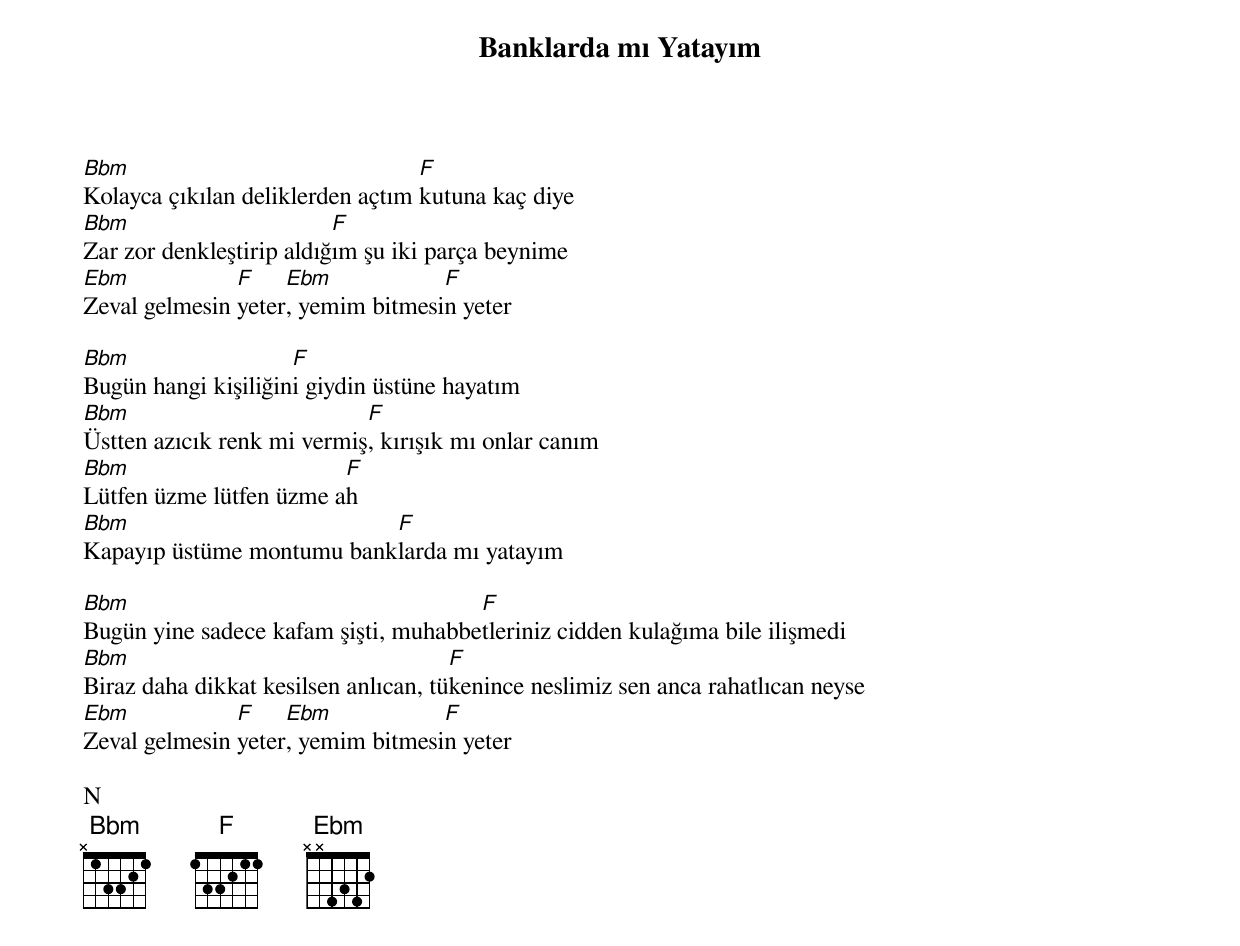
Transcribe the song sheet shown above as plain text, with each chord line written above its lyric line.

{title: Banklarda mı Yatayım}
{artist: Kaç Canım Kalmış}

Bbm                               F
Kolayca çıkılan deliklerden açtım kutuna kaç diye
Bbm                       F
Zar zor denkleştirip aldığım şu iki parça beynime
Ebm            F    Ebm            F
Zeval gelmesin yeter, yemim bitmesin yeter

Bbm                  F
Bugün hangi kişiliğini giydin üstüne hayatım
Bbm                         F
Üstten azıcık renk mi vermiş, kırışık mı onlar canım
Bbm                      F
Lütfen üzme lütfen üzme ah
Bbm                        F
Kapayıp üstüme montumu banklarda mı yatayım

Bbm                                   F
Bugün yine sadece kafam şişti, muhabbetleriniz cidden kulağıma bile ilişmedi
Bbm                                   F
Biraz daha dikkat kesilsen anlıcan, tükenince neslimiz sen anca rahatlıcan neyse
Ebm            F    Ebm            F
Zeval gelmesin yeter, yemim bitmesin yeter

N
